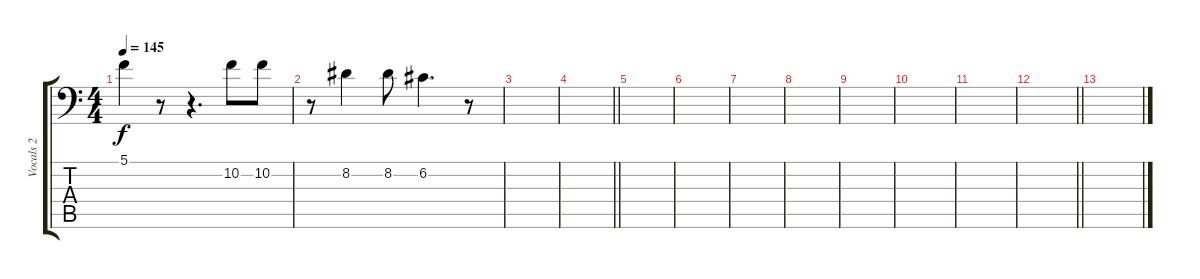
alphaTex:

\track ("Vocals 2" "Vocals 2") {instrument lead2sawtooth}
\staff {score tabs}
\tuning (C4 G3 Eb3 Bb2 F2 Bb1) {hide}
\ts (4 4)
\tempo 145
\clef f4
\ks c
5.1.4{dy f} r.8 r.4{d} 10.2.8 10.2.8 |
r.8 8.2.4 8.2.8 6.2.4{d} r.8 |
|
\barLineRight lightlight
|
\section ("" "")
|
|
|
|
|
|
|
\barLineRight lightlight
|
\section ("" "")
